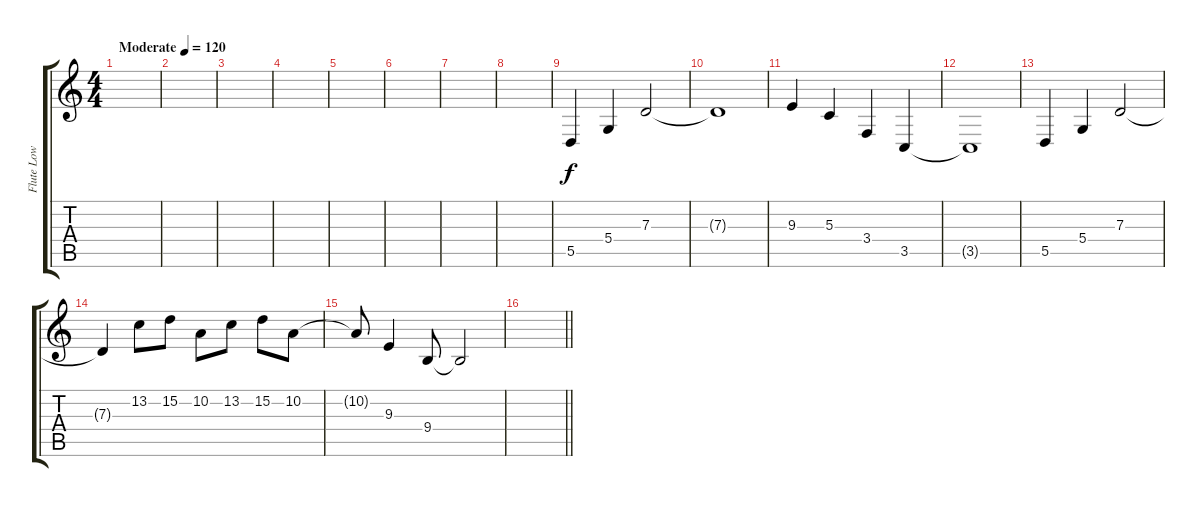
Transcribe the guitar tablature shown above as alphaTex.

\track ("Flute Low" "Flute Low") {instrument flute}
\staff {score tabs}
\tuning (E4 B3 G3 D3 A2 E2) {hide}
\ts (4 4)
\tempo (120 "Moderate")
\clef g2
\ks c
|
|
|
|
|
|
|
|
5.5.4 5.4.4 7.3.2 |
7.3{t}.1 |
9.3.4 5.3.4 3.4.4 3.5.4 |
3.5{t}.1 |
5.5.4 5.4.4 7.3.2 |
7.3{t}.4 13.2.8 15.2.8 10.2.8 13.2.8 15.2.8 10.2.8 |
10.2{t}.8 9.3.4 9.4.8 9.4{t}.2 |
\barLineRight lightlight
